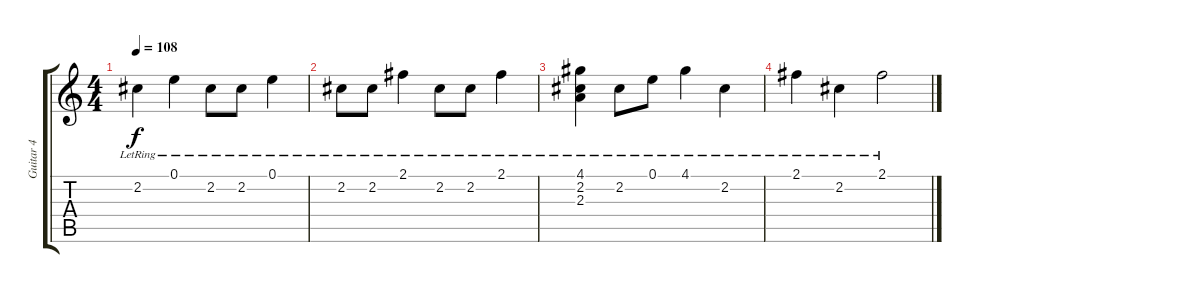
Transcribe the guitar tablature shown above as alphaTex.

\track ("Guitar 4" "Guitar 4") {instrument distortionguitar}
\staff {score tabs}
\tuning (E4 B3 G3 D3 A2 E2) {hide}
\ts (4 4)
\tempo 108
\clef g2
\ks c
2.2{lr}.4{dy f} 0.1{lr}.4 2.2{lr}.8 2.2{lr}.8 0.1{lr}.4 |
2.2{lr}.8 2.2{lr}.8 2.1{lr}.4 2.2{lr}.8 2.2{lr}.8 2.1{lr}.4 |
(4.1{lr} 2.2{lr} 2.3{lr}).4 2.2{lr}.8 0.1{lr}.8 4.1{lr}.4 2.2{lr}.4 |
2.1{lr}.4 2.2{lr}.4 2.1{lr}.2
